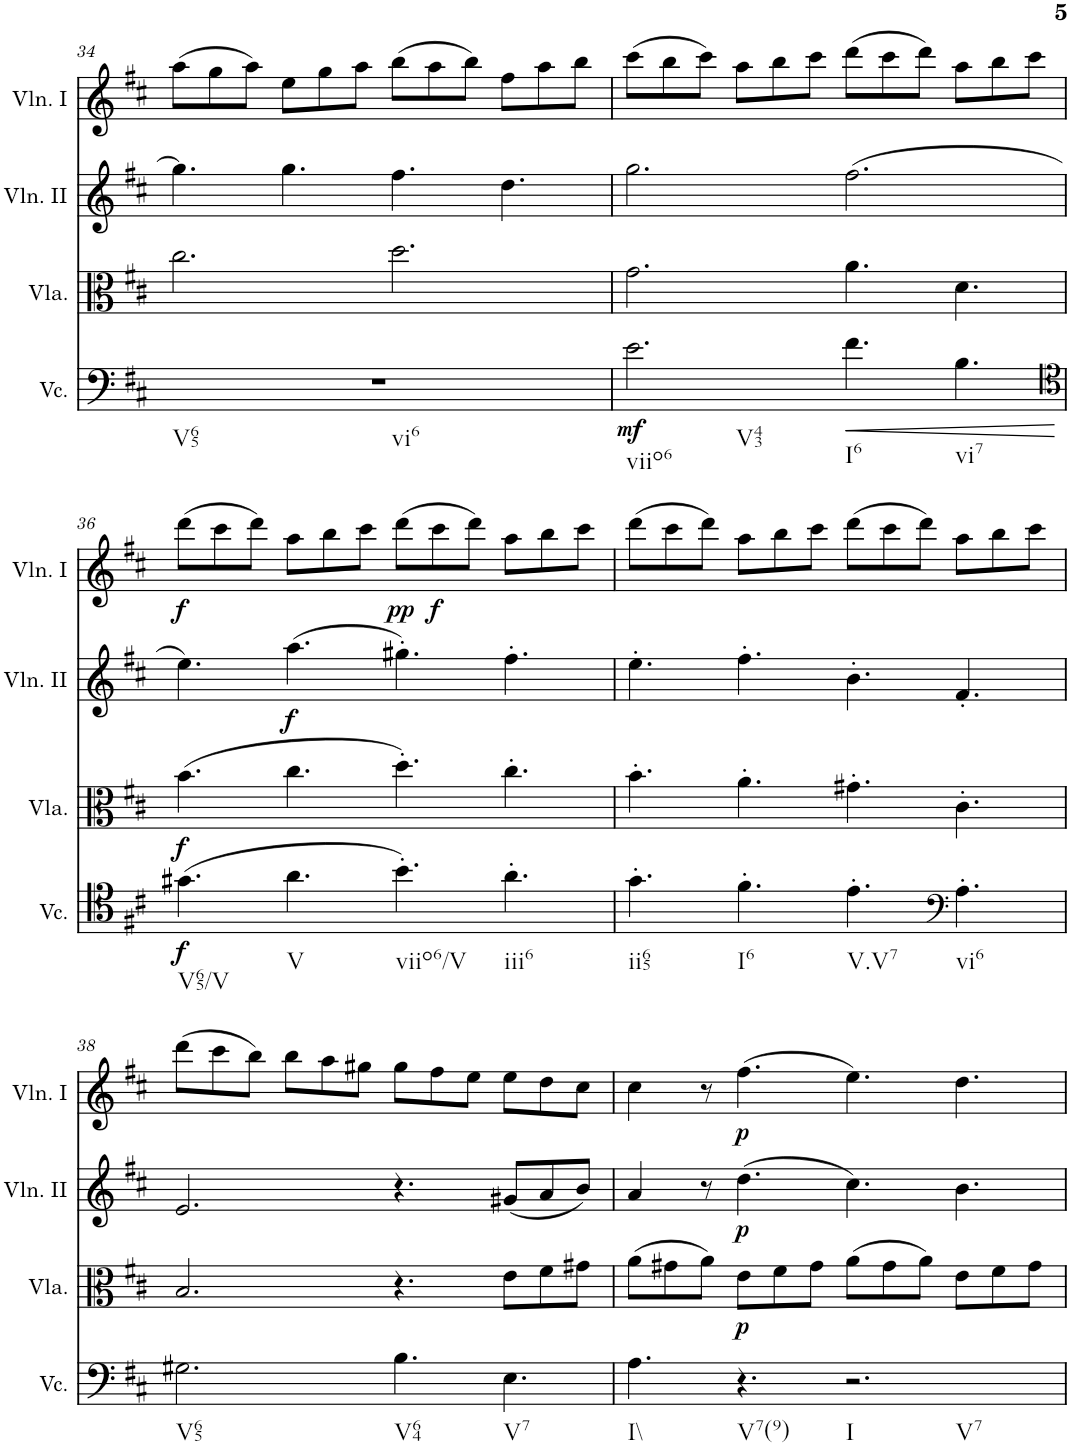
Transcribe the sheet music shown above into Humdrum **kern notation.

**kern	**dynam	**kern	**dynam	**kern	**dynam	**kern	**dynam
*part4	*part4	*part3	*part3	*part2	*part2	*part1	*part1
*staff4	*staff4	*staff3	*staff3	*staff2	*staff2	*staff1	*staff1
*I"Violoncello	*	*I"Viola	*	*I"Violino II	*	*I"Violino I	*
*I'Vc.	*	*I'Vla.	*	*I'Vln. II	*	*I'Vln. I	*
!!LO:PB:g=z
*clefF4	*	*clefC3	*	*clefG2	*	*clefG2	*
*k[f#c#]	*	*k[f#c#]	*	*k[f#c#]	*	*k[f#c#]	*
*M12/8	*	*M12/8	*	*M12/8	*	*M12/8	*
=34	=34	=34	=34	=34	=34	=34	=34
!LO:TX:b:t=V65	!	!	!	!	!	!	!
!LO:TX:b:t=vi6	!	!	!	!	!	!	!
1.r	.	2.cc#\	.	4.gg\]	.	(8aa\L	.
.	.	.	.	.	.	8gg\	.
.	.	.	.	.	.	8aa\J)	.
.	.	.	.	4.gg\	.	8ee\L	.
.	.	.	.	.	.	8gg\	.
.	.	.	.	.	.	8aa\J	.
.	.	2.dd\	.	4.ff#\	.	(8bb\L	.
.	.	.	.	.	.	8aa\	.
.	.	.	.	.	.	8bb\J)	.
.	.	.	.	4.dd\	.	8ff#\L	.
.	.	.	.	.	.	8aa\	.
.	.	.	.	.	.	8bb\J	.
=35	=35	=35	=35	=35	=35	=35	=35
!LO:TX:b:t=viio6	!	!	!	!	!	!	!
!LO:TX:b:t=V43	!	!	!	!	!	!	!
!	!LO:DY:b	!	!	!	!	!	!
2.e\	mf	2.g\	.	2.gg\	.	(8ccc#\L	.
.	.	.	.	.	.	8bb\	.
.	.	.	.	.	.	8ccc#\J)	.
.	.	.	.	.	.	8aa\L	.
.	.	.	.	.	.	8bb\	.
.	.	.	.	.	.	8ccc#\J	.
!LO:TX:b:t=I6	!	!	!	!	!	!	!
!	!LO:HP:b	!	!	!	!	!	!
4.f#\	<	4.a\	.	(2.ff#\	.	(8ddd\L	.
.	.	.	.	.	.	8ccc#\	.
.	.	.	.	.	.	8ddd\J)	.
!LO:TX:b:t=vi7	!	!	!	!	!	!	!
4.B\	.	4.d\	.	.	.	8aa\L	.
.	.	.	.	.	.	8bb\	.
.	.	.	.	.	.	8ccc#\J	.
.	[	.	.	.	.	.	.
!!LO:LB:g=z
=36	=36	=36	=36	=36	=36	=36	=36
*clefC4	*	*	*	*	*	*	*
!LO:TX:b:t=V65/V	!	!	!	!	!	!	!
!	!LO:DY:b	!	!LO:DY:b	!	!	!	!LO:DY:b
(4.g#X\	f	(4.b\	f	4.ee\)	.	(8ddd\L	f
.	.	.	.	.	.	8ccc#\	.
.	.	.	.	.	.	8ddd\J)	.
!LO:TX:b:t=V	!	!	!	!	!	!	!
!	!	!	!	!	!LO:DY:b	!	!
4.a\	.	4.cc#\	.	(4.aa\	f	8aa\L	.
.	.	.	.	.	.	8bb\	.
.	.	.	.	.	.	8ccc#\J	.
!LO:TX:b:t=viio6/V	!	!	!	!	!	!	!
!	!	!	!	!	!	!	!LO:DY:b
4.b'\)	.	4.dd'\)	.	4.gg#X'\)	.	(8ddd\L	pp
!	!	!	!	!	!	!	!LO:DY:b
.	.	.	.	.	.	8ccc#\	f
.	.	.	.	.	.	8ddd\J)	.
!LO:TX:b:t=iii6	!	!	!	!	!	!	!
4.a'\	.	4.cc#'\	.	4.ff#'\	.	8aa\L	.
.	.	.	.	.	.	8bb\	.
.	.	.	.	.	.	8ccc#\J	.
=37	=37	=37	=37	=37	=37	=37	=37
!LO:TX:b:t=ii65	!	!	!	!	!	!	!
4.g'\	.	4.b'\	.	4.ee'\	.	(8ddd\L	.
.	.	.	.	.	.	8ccc#\	.
.	.	.	.	.	.	8ddd\J)	.
!LO:TX:b:t=I6	!	!	!	!	!	!	!
4.f#'\	.	4.a'\	.	4.ff#'\	.	8aa\L	.
.	.	.	.	.	.	8bb\	.
.	.	.	.	.	.	8ccc#\J	.
!LO:TX:b:t=V.V7	!	!	!	!	!	!	!
4.e'\	.	4.g#X'\	.	4.b'\	.	(8ddd\L	.
.	.	.	.	.	.	8ccc#\	.
.	.	.	.	.	.	8ddd\J)	.
*clefF4	*	*	*	*	*	*	*
!LO:TX:b:t=vi6	!	!	!	!	!	!	!
4.A'\	.	4.c#'\	.	4.f#'/	.	8aa\L	.
.	.	.	.	.	.	8bb\	.
.	.	.	.	.	.	8ccc#\J	.
!!LO:LB:g=z
=38	=38	=38	=38	=38	=38	=38	=38
!LO:TX:b:t=V65	!	!	!	!	!	!	!
2.G#X\	.	2.B/	.	2.e/	.	(8ddd\L	.
.	.	.	.	.	.	8ccc#\	.
.	.	.	.	.	.	8bb\J)	.
.	.	.	.	.	.	8bb\L	.
.	.	.	.	.	.	8aa\	.
.	.	.	.	.	.	8gg#X\J	.
!LO:TX:b:t=V64	!	!	!	!	!	!	!
4.B\	.	4.r	.	4.r	.	8gg#\L	.
.	.	.	.	.	.	8ff#\	.
.	.	.	.	.	.	8ee\J	.
!LO:TX:b:t=V7	!	!	!	!	!	!	!
4.E\	.	8e\L	.	(8g#X/L	.	8ee\L	.
.	.	8f#\	.	8a/	.	8dd\	.
.	.	8g#X\J	.	8b/J)	.	8cc#\J	.
=39	=39	=39	=39	=39	=39	=39	=39
!LO:TX:b:t=I\\	!	!	!	!	!	!	!
4.A\	.	(8a\L	.	4a/	.	4cc#\	.
.	.	8g#X\	.	.	.	.	.
.	.	8a\J)	.	8r	.	8r	.
!LO:TX:b:t=V7(9)	!	!	!	!	!	!	!
!	!	!	!LO:DY:b	!	!LO:DY:b	!	!LO:DY:b
4.r	.	8e\L	p	(4.dd\	p	(4.ff#\	p
.	.	8f#\	.	.	.	.	.
.	.	8g#\J	.	.	.	.	.
!LO:TX:b:t=I	!	!	!	!	!	!	!
!LO:TX:b:t=V7	!	!	!	!	!	!	!
2.r	.	(8a\L	.	4.cc#\)	.	4.ee\)	.
.	.	8g#\	.	.	.	.	.
.	.	8a\J)	.	.	.	.	.
.	.	8e\L	.	4.b\	.	4.dd\	.
.	.	8f#\	.	.	.	.	.
.	.	8g#\J	.	.	.	.	.
=	=	=	=	=	=	=	=
*-	*-	*-	*-	*-	*-	*-	*-
